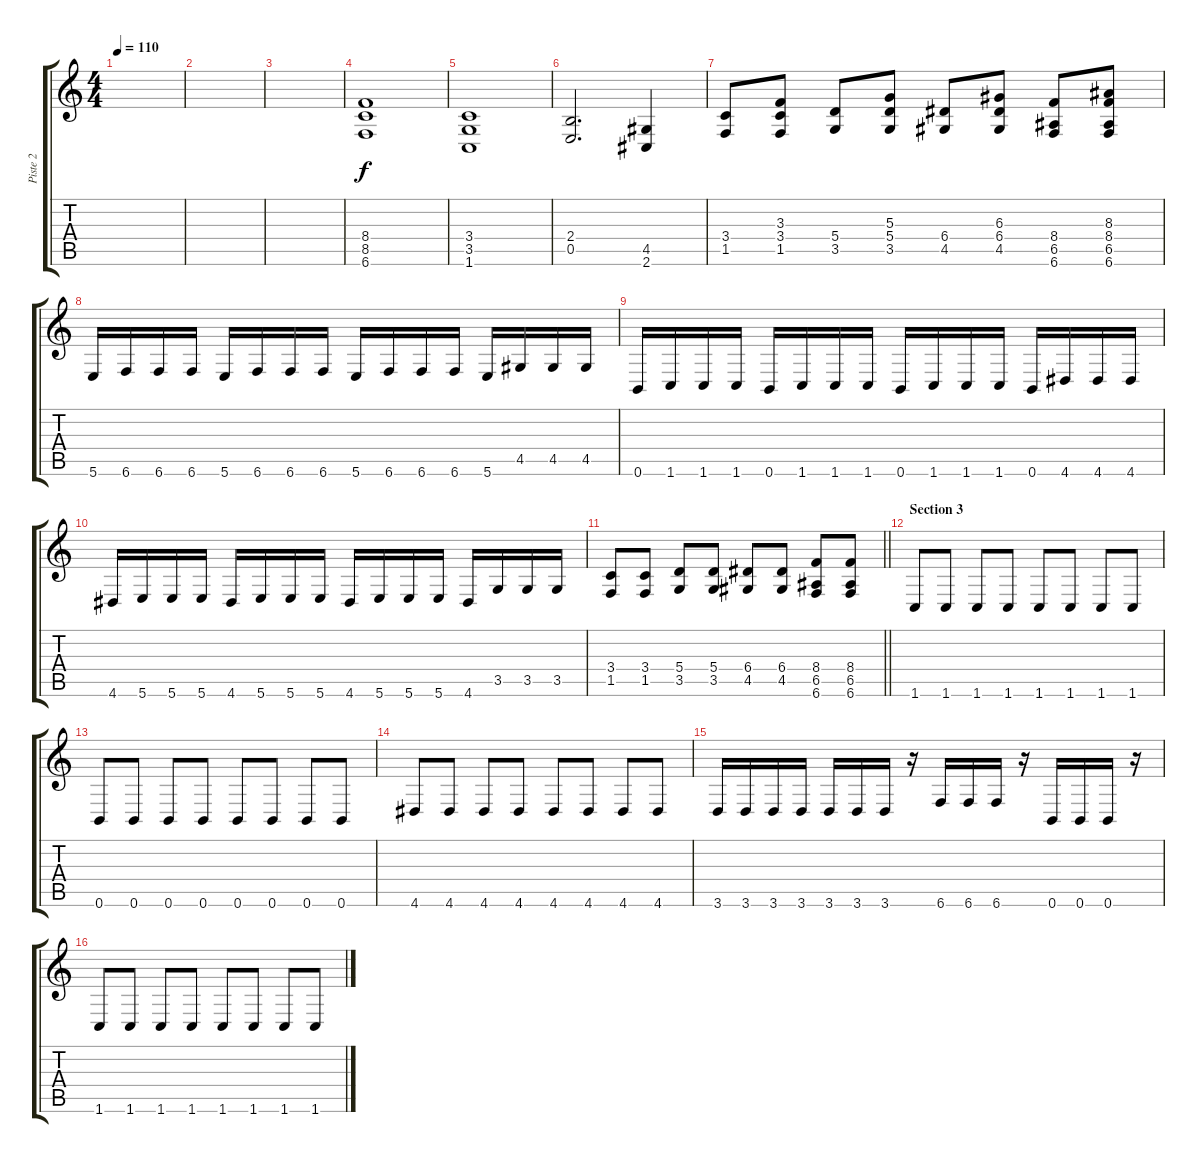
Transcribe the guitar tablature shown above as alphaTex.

\track ("Piste 2" "Piste 2") {instrument distortionguitar}
\staff {score tabs}
\tuning (B3 Gb3 D3 A2 E2 B1) {hide}
\ts (4 4)
\tempo 110
\clef g2
\ks c
|
|
|
(8.4 8.5 6.6).1 |
(3.4 3.5 1.6).1 |
(2.4 0.5).2{d} (4.5 2.6).4 |
(3.4 1.5).8 (3.3 3.4 1.5).8 (5.4 3.5).8 (5.3 5.4 3.5).8 (6.4 4.5).8 (6.3 6.4 4.5).8 (8.4 6.5 6.6).8 (8.3 8.4 6.5 6.6).8 |
5.6.16 6.6.16 6.6.16 6.6.16 5.6.16 6.6.16 6.6.16 6.6.16 5.6.16 6.6.16 6.6.16 6.6.16 5.6.16 4.5.16 4.5.16 4.5.16 |
0.6.16 1.6.16 1.6.16 1.6.16 0.6.16 1.6.16 1.6.16 1.6.16 0.6.16 1.6.16 1.6.16 1.6.16 0.6.16 4.6.16 4.6.16 4.6.16 |
4.6.16 5.6.16 5.6.16 5.6.16 4.6.16 5.6.16 5.6.16 5.6.16 4.6.16 5.6.16 5.6.16 5.6.16 4.6.16 3.5.16 3.5.16 3.5.16 |
\barLineRight lightlight
(3.4 1.5).8 (3.4 1.5).8 (5.4 3.5).8 (5.4 3.5).8 (6.4 4.5).8 (6.4 4.5).8 (8.4 6.5 6.6).8 (8.4 6.5 6.6).8 |
\section ("" "Section 3")
1.6.8 1.6.8 1.6.8 1.6.8 1.6.8 1.6.8 1.6.8 1.6.8 |
0.6.8 0.6.8 0.6.8 0.6.8 0.6.8 0.6.8 0.6.8 0.6.8 |
4.6.8 4.6.8 4.6.8 4.6.8 4.6.8 4.6.8 4.6.8 4.6.8 |
3.6.16 3.6.16 3.6.16 3.6.16 3.6.16 3.6.16 3.6.16 r.16 6.6.16 6.6.16 6.6.16 r.16 0.6.16 0.6.16 0.6.16 r.16 |
1.6.8 1.6.8 1.6.8 1.6.8 1.6.8 1.6.8 1.6.8 1.6.8
